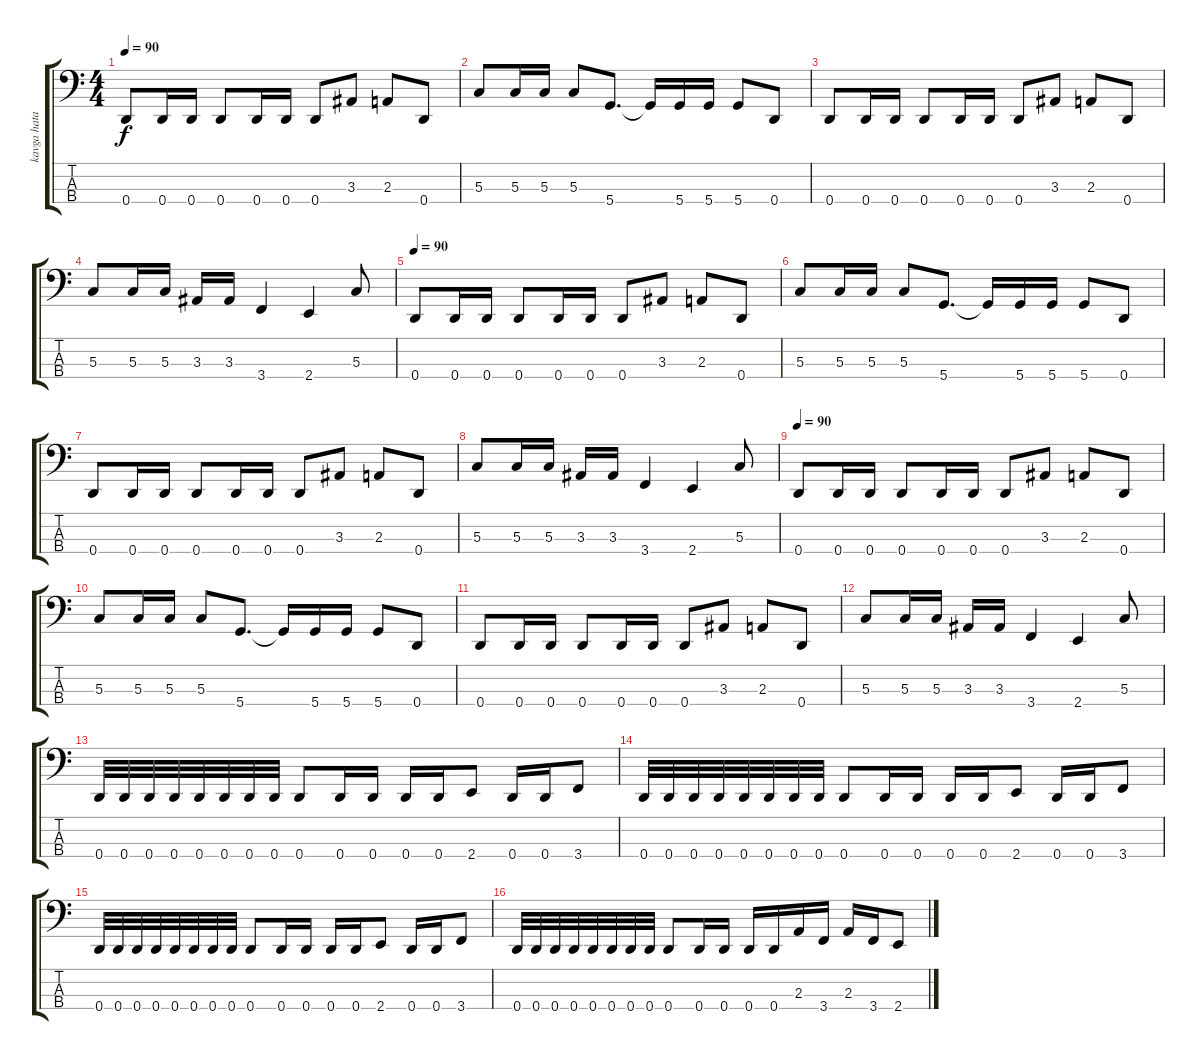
\track ("kavga hatalı sollamadan" "kavga hata") {instrument electricbassfinger}
\staff {score tabs}
\tuning (F2 C2 G1 D1) {hide}
\ts (4 4)
\tempo 90
\clef f4
\ks c
0.4.8{dy f} 0.4.16 0.4.16 0.4.8 0.4.16 0.4.16 0.4.8 3.3.8 2.3.8 0.4.8 |
5.3.8 5.3.16 5.3.16 5.3.8 5.4.8{d} 5.4{t}.16 5.4.16 5.4.16 5.4.8 0.4.8 |
0.4.8 0.4.16 0.4.16 0.4.8 0.4.16 0.4.16 0.4.8 3.3.8 2.3.8 0.4.8 |
5.3.8 5.3.16 5.3.16 3.3.16 3.3.16 3.4.4 2.4.4 5.3.8 |
\tempo 90
0.4.8 0.4.16 0.4.16 0.4.8 0.4.16 0.4.16 0.4.8 3.3.8 2.3.8 0.4.8 |
5.3.8 5.3.16 5.3.16 5.3.8 5.4.8{d} 5.4{t}.16 5.4.16 5.4.16 5.4.8 0.4.8 |
0.4.8 0.4.16 0.4.16 0.4.8 0.4.16 0.4.16 0.4.8 3.3.8 2.3.8 0.4.8 |
5.3.8 5.3.16 5.3.16 3.3.16 3.3.16 3.4.4 2.4.4 5.3.8 |
\tempo 90
0.4.8 0.4.16 0.4.16 0.4.8 0.4.16 0.4.16 0.4.8 3.3.8 2.3.8 0.4.8 |
5.3.8 5.3.16 5.3.16 5.3.8 5.4.8{d} 5.4{t}.16 5.4.16 5.4.16 5.4.8 0.4.8 |
0.4.8 0.4.16 0.4.16 0.4.8 0.4.16 0.4.16 0.4.8 3.3.8 2.3.8 0.4.8 |
5.3.8 5.3.16 5.3.16 3.3.16 3.3.16 3.4.4 2.4.4 5.3.8 |
0.4.32 0.4.32 0.4.32 0.4.32 0.4.32 0.4.32 0.4.32 0.4.32 0.4.8 0.4.16 0.4.16 0.4.16 0.4.16 2.4.8 0.4.16 0.4.16 3.4.8 |
0.4.32 0.4.32 0.4.32 0.4.32 0.4.32 0.4.32 0.4.32 0.4.32 0.4.8 0.4.16 0.4.16 0.4.16 0.4.16 2.4.8 0.4.16 0.4.16 3.4.8 |
0.4.32 0.4.32 0.4.32 0.4.32 0.4.32 0.4.32 0.4.32 0.4.32 0.4.8 0.4.16 0.4.16 0.4.16 0.4.16 2.4.8 0.4.16 0.4.16 3.4.8 |
0.4.32 0.4.32 0.4.32 0.4.32 0.4.32 0.4.32 0.4.32 0.4.32 0.4.8 0.4.16 0.4.16 0.4.16 0.4.16 2.3.16 3.4.16 2.3.16 3.4.16 2.4.8
